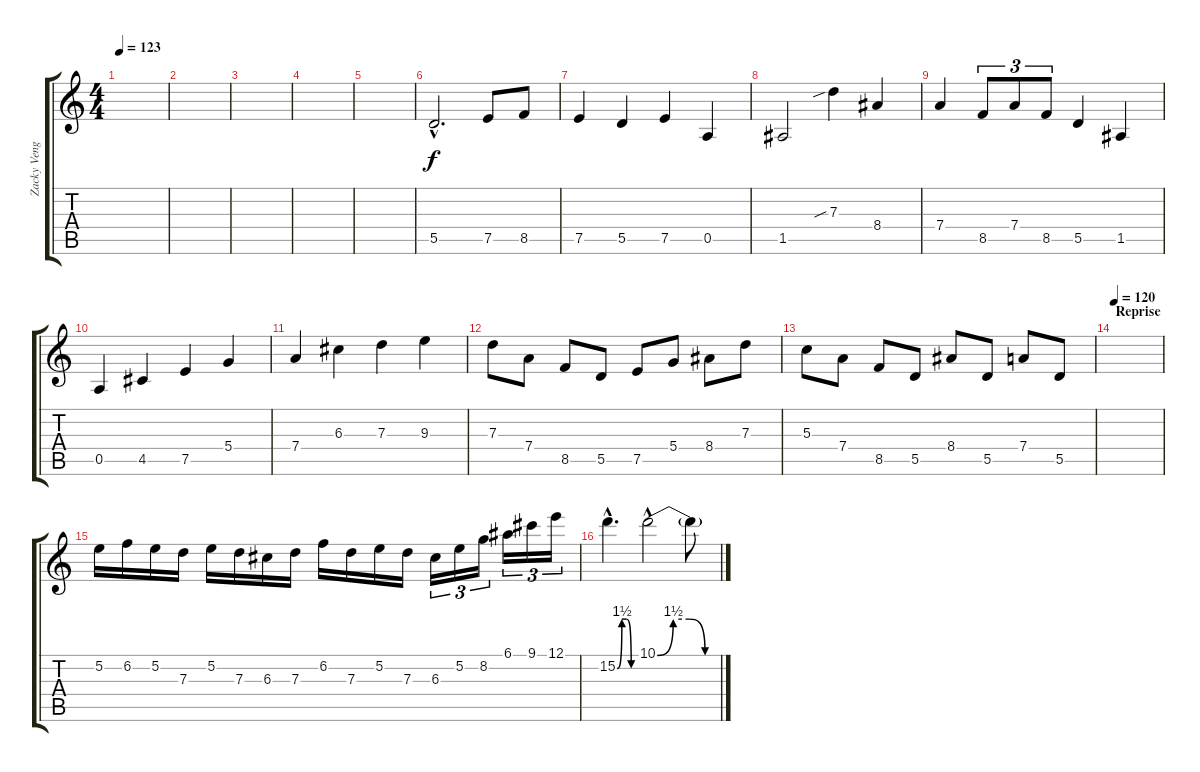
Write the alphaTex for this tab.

\track ("Zacky Vengeance (Lead)" "Zacky Veng") {instrument overdrivenguitar}
\staff {score tabs}
\tuning (E4 B3 G3 D3 A2 D2) {hide}
\ts (4 4)
\tempo 123
\clef g2
\ks c
|
|
|
|
|
5.5{hac}.2{d} 7.5.8 8.5.8 |
7.5.4 5.5.4 7.5.4 0.5.4 |
1.5.2 7.3{sib}.4 8.4.4 |
7.4.4 8.5.8{tu (3 2)} 7.4.8{tu (3 2)} 8.5.8{tu (3 2)} 5.5.4 1.5.4 |
0.5.4 4.5.4 7.5.4 5.4.4 |
7.4.4 6.3.4 7.3.4 9.3.4 |
7.3.8 7.4.8 8.5.8 5.5.8 7.5.8 5.4.8 8.4.8 7.3.8 |
5.3.8 7.4.8 8.5.8 5.5.8 8.4.8 5.5.8 7.4.8 5.5.8 |
\section ("" "Reprise")
\tempo 120
|
5.2.16 6.2.16 5.2.16 7.3.16 5.2.16 7.3.16 6.3.16 7.3.16 6.2.16 7.3.16 5.2.16 7.3.16 6.3.16{tu (3 2)} 5.2.16{tu (3 2)} 8.2.16{tu (3 2)} 6.1.16{tu (3 2)} 9.1.16{tu (3 2)} 12.1.16{tu (3 2)} |
15.2{be (custom 0 0 15 6 30 6 45 0 60 0) hac}.4{d} 10.1{be (custom 0 0 15 6 30 6 45 0 60 0) hac}.2 10.1{t}.8
